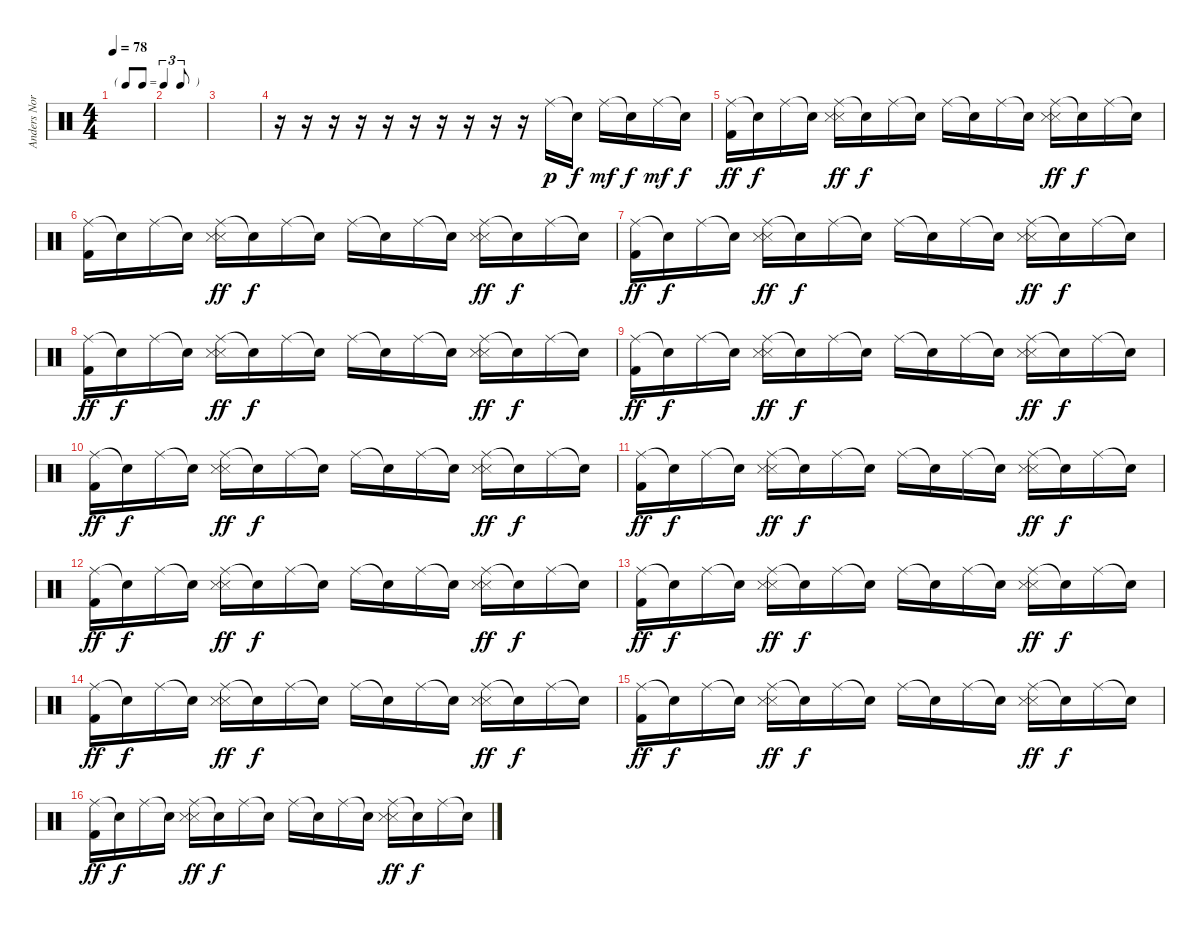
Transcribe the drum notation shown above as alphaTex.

\track ("Anders Nordin - Drums" "Anders Nor") {instrument percussion}
\staff {score}
\articulation defaults
\ts (4 4)
\tf triplet8th
\tempo 78
\clef neutral
\ks c
|
|
|
r.16 r.16 r.16 r.16 r.16 r.16 r.16 r.16 r.16 r.16 "Ride (middle)".16{dy p} "Snare (hit)"{t}.16{dy f} "Ride (middle)".16{dy mf} "Snare (hit)"{t}.16{dy f} "Ride (middle)".16{dy mf} "Snare (hit)"{t}.16{dy f} |
("Ride (middle)" "Kick (hit) 2").16{dy ff} "Snare (hit)"{t}.16{dy f} "Ride (middle)".16 "Snare (hit)"{t}.16 ("Ride (middle)" "Snare (side stick) 3" "Snare (side stick) 3").16{dy ff} "Snare (hit)"{t}.16{dy f} "Ride (middle)".16 "Snare (hit)"{t}.16 "Ride (middle)".16 "Snare (hit)"{t}.16 "Ride (middle)".16 "Snare (hit)"{t}.16 ("Ride (middle)" "Snare (side stick) 3" "Snare (side stick) 3").16{dy ff} "Snare (hit)"{t}.16{dy f} "Ride (middle)".16 "Snare (hit)"{t}.16 |
("Ride (middle)" "Kick (hit) 2").16 "Snare (hit)"{t}.16 "Ride (middle)".16 "Snare (hit)"{t}.16 ("Ride (middle)" "Snare (side stick) 3" "Snare (side stick) 3").16{dy ff} "Snare (hit)"{t}.16{dy f} "Ride (middle)".16 "Snare (hit)"{t}.16 "Ride (middle)".16 "Snare (hit)"{t}.16 "Ride (middle)".16 "Snare (hit)"{t}.16 ("Ride (middle)" "Snare (side stick) 3" "Snare (side stick) 3").16{dy ff} "Snare (hit)"{t}.16{dy f} "Ride (middle)".16 "Snare (hit)"{t}.16 |
("Ride (middle)" "Kick (hit) 2").16{dy ff} "Snare (hit)"{t}.16{dy f} "Ride (middle)".16 "Snare (hit)"{t}.16 ("Ride (middle)" "Snare (side stick) 3" "Snare (side stick) 3").16{dy ff} "Snare (hit)"{t}.16{dy f} "Ride (middle)".16 "Snare (hit)"{t}.16 "Ride (middle)".16 "Snare (hit)"{t}.16 "Ride (middle)".16 "Snare (hit)"{t}.16 ("Ride (middle)" "Snare (side stick) 3" "Snare (side stick) 3").16{dy ff} "Snare (hit)"{t}.16{dy f} "Ride (middle)".16 "Snare (hit)"{t}.16 |
("Ride (middle)" "Kick (hit) 2").16{dy ff} "Snare (hit)"{t}.16{dy f} "Ride (middle)".16 "Snare (hit)"{t}.16 ("Ride (middle)" "Snare (side stick) 3" "Snare (side stick) 3").16{dy ff} "Snare (hit)"{t}.16{dy f} "Ride (middle)".16 "Snare (hit)"{t}.16 "Ride (middle)".16 "Snare (hit)"{t}.16 "Ride (middle)".16 "Snare (hit)"{t}.16 ("Ride (middle)" "Snare (side stick) 3" "Snare (side stick) 3").16{dy ff} "Snare (hit)"{t}.16{dy f} "Ride (middle)".16 "Snare (hit)"{t}.16 |
("Ride (middle)" "Kick (hit) 2").16{dy ff} "Snare (hit)"{t}.16{dy f} "Ride (middle)".16 "Snare (hit)"{t}.16 ("Ride (middle)" "Snare (side stick) 3" "Snare (side stick) 3").16{dy ff} "Snare (hit)"{t}.16{dy f} "Ride (middle)".16 "Snare (hit)"{t}.16 "Ride (middle)".16 "Snare (hit)"{t}.16 "Ride (middle)".16 "Snare (hit)"{t}.16 ("Ride (middle)" "Snare (side stick) 3" "Snare (side stick) 3").16{dy ff} "Snare (hit)"{t}.16{dy f} "Ride (middle)".16 "Snare (hit)"{t}.16 |
("Ride (middle)" "Kick (hit) 2").16{dy ff} "Snare (hit)"{t}.16{dy f} "Ride (middle)".16 "Snare (hit)"{t}.16 ("Ride (middle)" "Snare (side stick) 3" "Snare (side stick) 3").16{dy ff} "Snare (hit)"{t}.16{dy f} "Ride (middle)".16 "Snare (hit)"{t}.16 "Ride (middle)".16 "Snare (hit)"{t}.16 "Ride (middle)".16 "Snare (hit)"{t}.16 ("Ride (middle)" "Snare (side stick) 3" "Snare (side stick) 3").16{dy ff} "Snare (hit)"{t}.16{dy f} "Ride (middle)".16 "Snare (hit)"{t}.16 |
("Ride (middle)" "Kick (hit) 2").16{dy ff} "Snare (hit)"{t}.16{dy f} "Ride (middle)".16 "Snare (hit)"{t}.16 ("Ride (middle)" "Snare (side stick) 3" "Snare (side stick) 3").16{dy ff} "Snare (hit)"{t}.16{dy f} "Ride (middle)".16 "Snare (hit)"{t}.16 "Ride (middle)".16 "Snare (hit)"{t}.16 "Ride (middle)".16 "Snare (hit)"{t}.16 ("Ride (middle)" "Snare (side stick) 3" "Snare (side stick) 3").16{dy ff} "Snare (hit)"{t}.16{dy f} "Ride (middle)".16 "Snare (hit)"{t}.16 |
("Ride (middle)" "Kick (hit) 2").16{dy ff} "Snare (hit)"{t}.16{dy f} "Ride (middle)".16 "Snare (hit)"{t}.16 ("Ride (middle)" "Snare (side stick) 3" "Snare (side stick) 3").16{dy ff} "Snare (hit)"{t}.16{dy f} "Ride (middle)".16 "Snare (hit)"{t}.16 "Ride (middle)".16 "Snare (hit)"{t}.16 "Ride (middle)".16 "Snare (hit)"{t}.16 ("Ride (middle)" "Snare (side stick) 3" "Snare (side stick) 3").16{dy ff} "Snare (hit)"{t}.16{dy f} "Ride (middle)".16 "Snare (hit)"{t}.16 |
("Ride (middle)" "Kick (hit) 2").16{dy ff} "Snare (hit)"{t}.16{dy f} "Ride (middle)".16 "Snare (hit)"{t}.16 ("Ride (middle)" "Snare (side stick) 3" "Snare (side stick) 3").16{dy ff} "Snare (hit)"{t}.16{dy f} "Ride (middle)".16 "Snare (hit)"{t}.16 "Ride (middle)".16 "Snare (hit)"{t}.16 "Ride (middle)".16 "Snare (hit)"{t}.16 ("Ride (middle)" "Snare (side stick) 3" "Snare (side stick) 3").16{dy ff} "Snare (hit)"{t}.16{dy f} "Ride (middle)".16 "Snare (hit)"{t}.16 |
("Ride (middle)" "Kick (hit) 2").16{dy ff} "Snare (hit)"{t}.16{dy f} "Ride (middle)".16 "Snare (hit)"{t}.16 ("Ride (middle)" "Snare (side stick) 3" "Snare (side stick) 3").16{dy ff} "Snare (hit)"{t}.16{dy f} "Ride (middle)".16 "Snare (hit)"{t}.16 "Ride (middle)".16 "Snare (hit)"{t}.16 "Ride (middle)".16 "Snare (hit)"{t}.16 ("Ride (middle)" "Snare (side stick) 3" "Snare (side stick) 3").16{dy ff} "Snare (hit)"{t}.16{dy f} "Ride (middle)".16 "Snare (hit)"{t}.16 |
("Ride (middle)" "Kick (hit) 2").16{dy ff} "Snare (hit)"{t}.16{dy f} "Ride (middle)".16 "Snare (hit)"{t}.16 ("Ride (middle)" "Snare (side stick) 3" "Snare (side stick) 3").16{dy ff} "Snare (hit)"{t}.16{dy f} "Ride (middle)".16 "Snare (hit)"{t}.16 "Ride (middle)".16 "Snare (hit)"{t}.16 "Ride (middle)".16 "Snare (hit)"{t}.16 ("Ride (middle)" "Snare (side stick) 3" "Snare (side stick) 3").16{dy ff} "Snare (hit)"{t}.16{dy f} "Ride (middle)".16 "Snare (hit)"{t}.16 |
("Ride (middle)" "Kick (hit) 2").16{dy ff} "Snare (hit)"{t}.16{dy f} "Ride (middle)".16 "Snare (hit)"{t}.16 ("Ride (middle)" "Snare (side stick) 3" "Snare (side stick) 3").16{dy ff} "Snare (hit)"{t}.16{dy f} "Ride (middle)".16 "Snare (hit)"{t}.16 "Ride (middle)".16 "Snare (hit)"{t}.16 "Ride (middle)".16 "Snare (hit)"{t}.16 ("Ride (middle)" "Snare (side stick) 3" "Snare (side stick) 3").16{dy ff} "Snare (hit)"{t}.16{dy f} "Ride (middle)".16 "Snare (hit)"{t}.16
